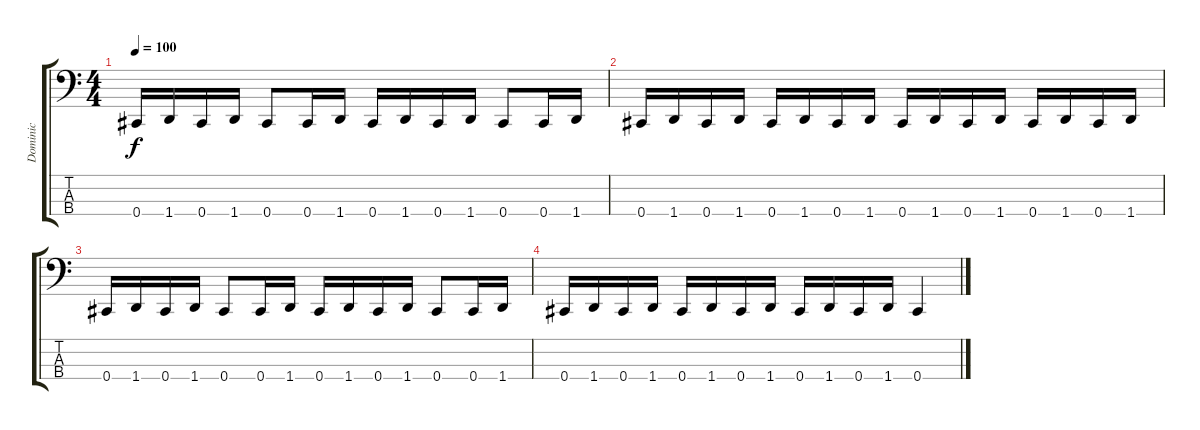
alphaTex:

\track ("Dominic" "Dominic") {instrument electricbassfinger}
\staff {score tabs}
\tuning (Gb2 Db2 Ab1 Db1) {hide}
\ts (4 4)
\tempo 100
\clef f4
\ks c
0.4.16{dy f} 1.4.16 0.4.16 1.4.16 0.4.8 0.4.16 1.4.16 0.4.16 1.4.16 0.4.16 1.4.16 0.4.8 0.4.16 1.4.16 |
0.4.16 1.4.16 0.4.16 1.4.16 0.4.16 1.4.16 0.4.16 1.4.16 0.4.16 1.4.16 0.4.16 1.4.16 0.4.16 1.4.16 0.4.16 1.4.16 |
0.4.16 1.4.16 0.4.16 1.4.16 0.4.8 0.4.16 1.4.16 0.4.16 1.4.16 0.4.16 1.4.16 0.4.8 0.4.16 1.4.16 |
0.4.16 1.4.16 0.4.16 1.4.16 0.4.16 1.4.16 0.4.16 1.4.16 0.4.16 1.4.16 0.4.16 1.4.16 0.4.4
